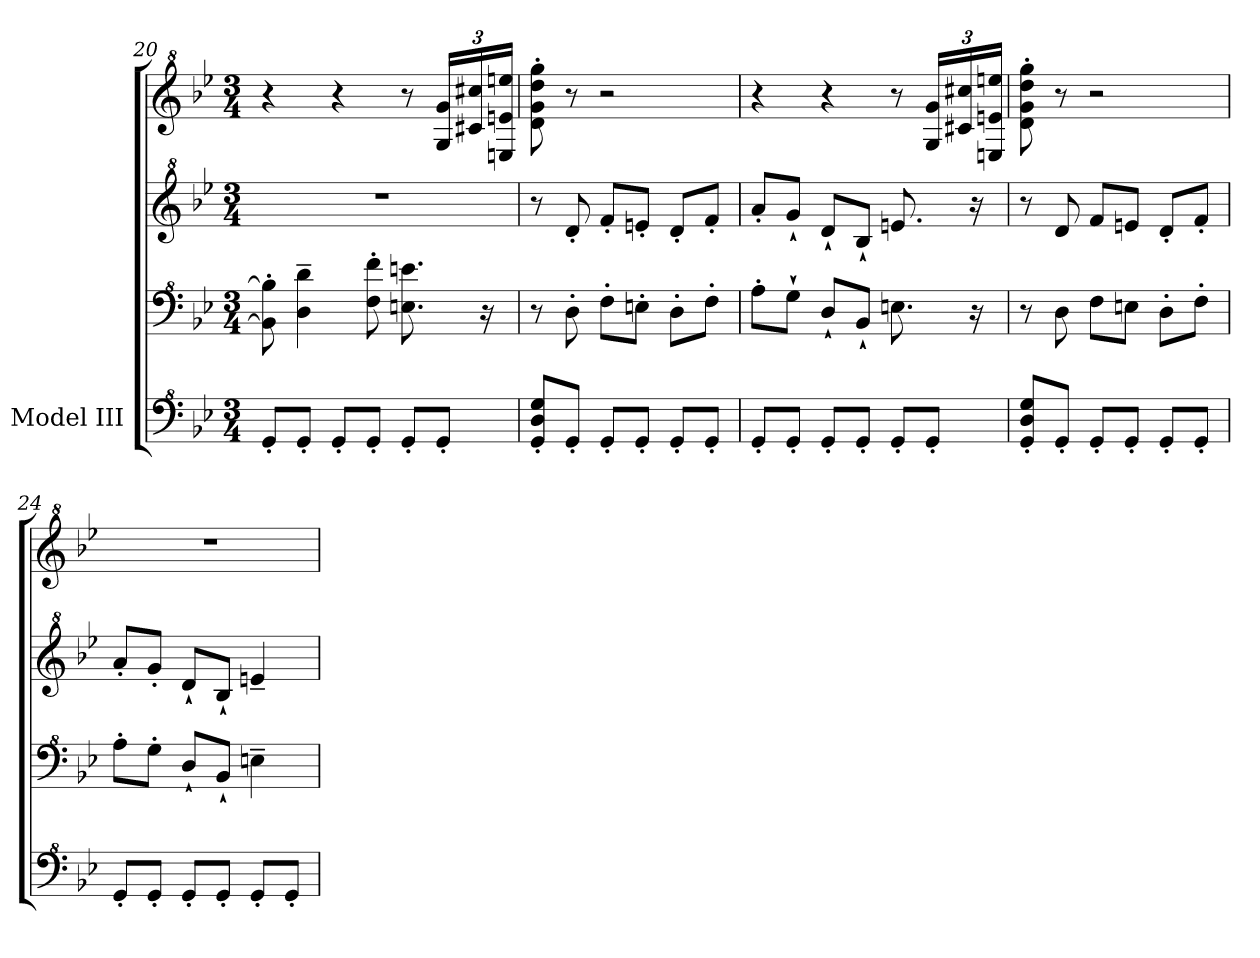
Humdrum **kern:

**kern	**kern	**kern	**kern
*part1	*part1	*part1	*part1
*staff4	*staff3	*staff2	*staff1
*I"Model III	*	*	*
*clefF^4	*clefF^4	*clefG^2	*clefG^2
*k[b-e-]	*k[b-e-]	*k[b-e-]	*k[b-e-]
*M3/4	*M3/4	*M3/4	*M3/4
=20	=20	=20	=20
8G'/L	8B-\]' 8b-\]'	2.r	4r
8G'/J	4d\~ 4dd\~	.	.
8G'/L	.	.	4r
8G'/J	8f\' 8ff\'	.	.
8G'/L	8.en\ 8.een\	.	8r
*	*	*	*Xbrackettup
8G'/J	.	.	24g/ 24gg/LL
.	.	.	24cc#X/ 24ccc#X/
.	16r	.	.
.	.	.	24en/ 24een/ 24eeen/JJ
=21	=21	=21	=21
8G/' 8d/' 8g/'L	8r	8r	8dd\' 8gg\' 8ddd\' 8ggg\'
8G'/J	8d'\	8dd'/	8r
8G'/L	8f'\L	8ff'/L	2r
8G'/J	8en'\J	8een'/J	.
8G'/L	8d'\L	8dd'/L	.
8G'/J	8f'\J	8ff'/J	.
!!LO:LB:g=z
=22	=22	=22	=22
8G'/L	8a'\L	8aa'/L	4r
8G'/J	8g`\J	8gg`/J	.
8G'/L	8d`/L	8dd`/L	4r
8G'/J	8B-`/J	8b-`/J	.
8G'/L	8.en\	8.een/	8r
8G'/J	.	.	24g/ 24gg/LL
.	.	.	24cc#X/ 24ccc#X/
.	16r	16r	.
.	.	.	24en/ 24een/ 24eeen/JJ
=23	=23	=23	=23
8G/' 8d/' 8g/'L	8r	8r	8dd\' 8gg\' 8ddd\' 8ggg\'
8G'/J	8d\	8dd/	8r
8G'/L	8f\L	8ff/L	2r
8G'/J	8en\J	8een/J	.
8G'/L	8d'\L	8dd'/L	.
8G'/J	8f'\J	8ff'/J	.
=24	=24	=24	=24
8G'/L	8a'\L	8aa'/L	2.r
8G'/J	8g'\J	8gg'/J	.
8G'/L	8d`/L	8dd`/L	.
8G'/J	8B-`/J	8b-`/J	.
8G'/L	4en~\	4een~/	.
8G'/J	.	.	.
=	=	=	=
*-	*-	*-	*-
